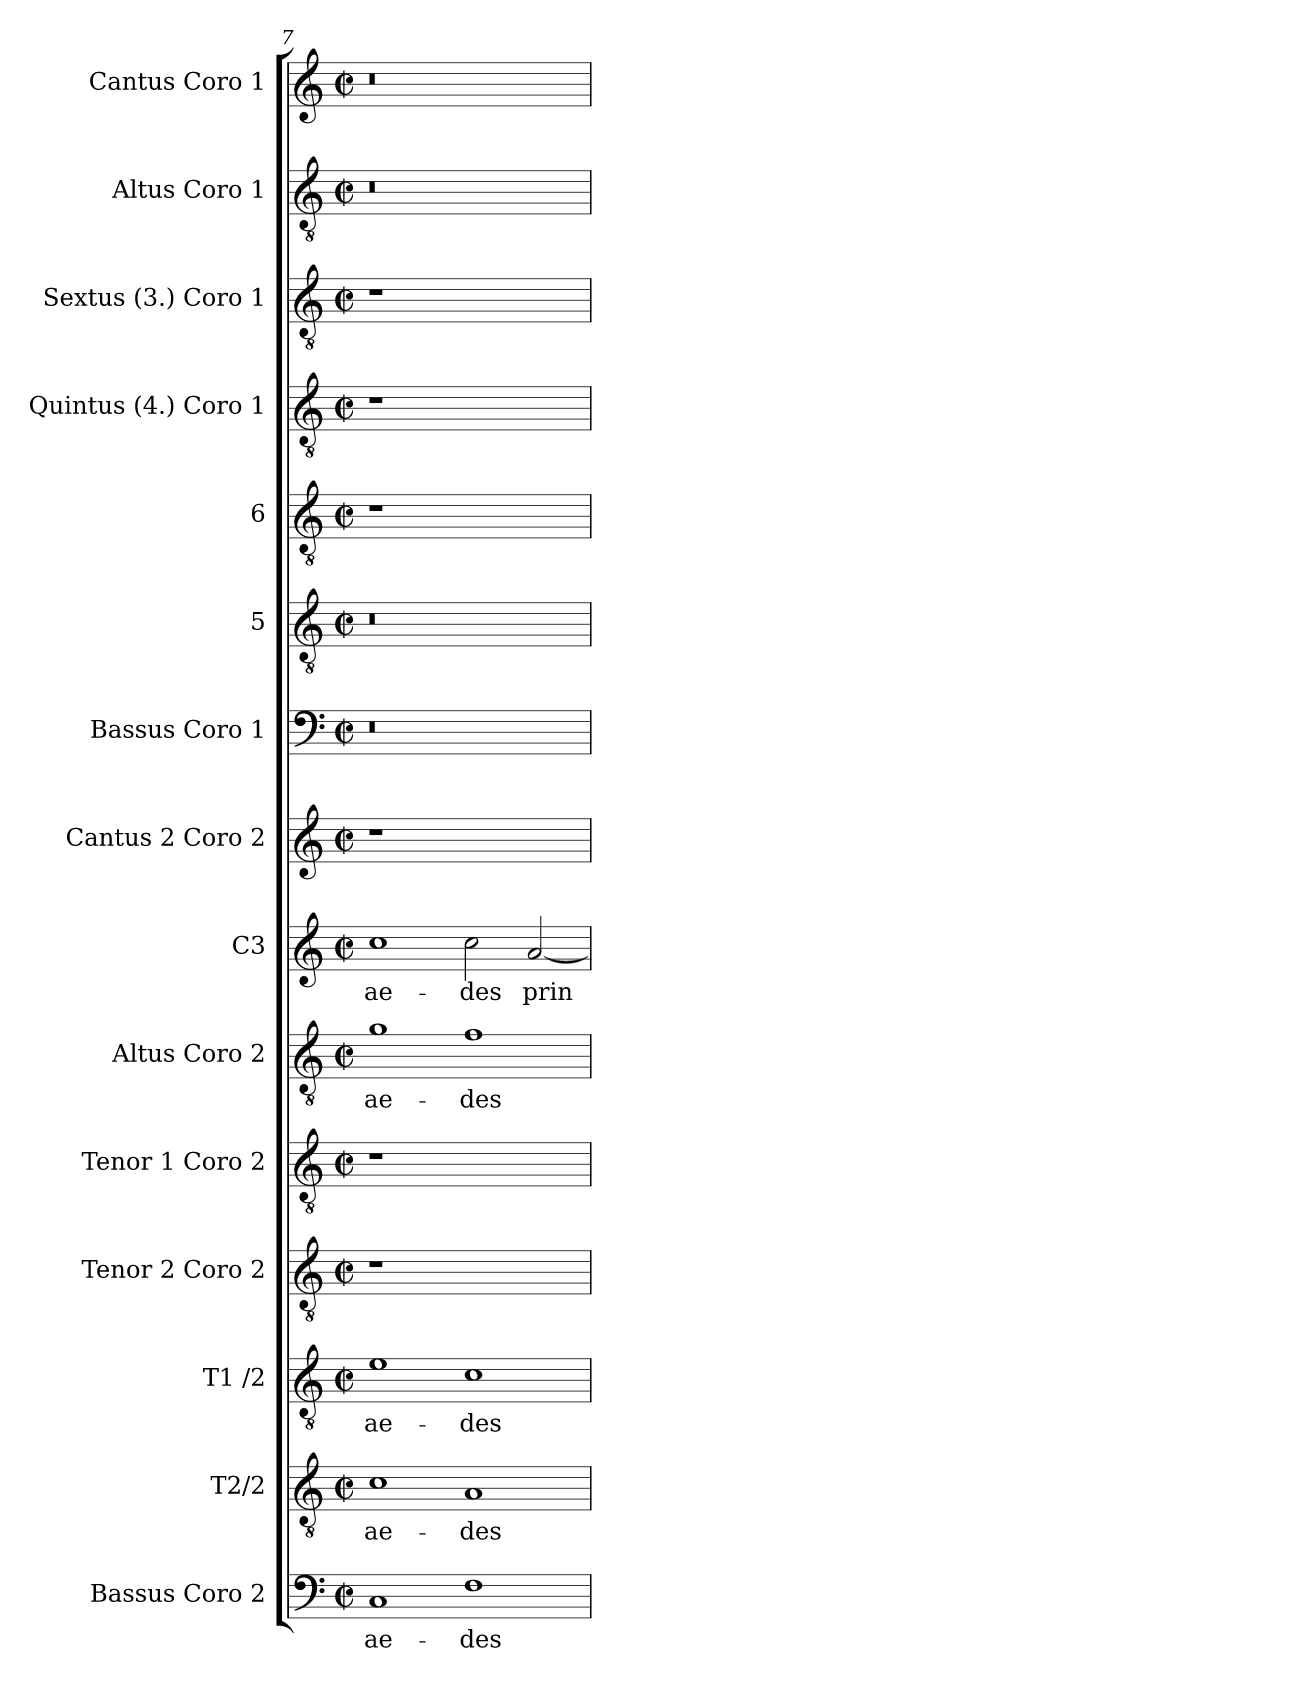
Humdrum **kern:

**kern	**text	**kern	**text	**kern	**text	**kern	**kern	**kern	**text	**kern	**text	**kern	**kern	**kern	**kern	**kern	**kern	**kern	**kern
*part15	*part15	*part14	*part14	*part13	*part13	*part12	*part11	*part10	*part10	*part9	*part9	*part8	*part7	*part6	*part5	*part4	*part3	*part2	*part1
*staff15	*staff15	*staff14	*staff14	*staff13	*staff13	*staff12	*staff11	*staff10	*staff10	*staff9	*staff9	*staff8	*staff7	*staff6	*staff5	*staff4	*staff3	*staff2	*staff1
*I"Bassus  Coro 2	*	*I"T2/2	*	*I"T1 /2	*	*I"Tenor 2  Coro 2	*I"Tenor 1  Coro 2	*I"Altus  Coro 2	*	*I"C3	*	*I"Cantus 2  Coro 2	*I"Bassus  Coro 1	*I"5	*I"6	*I"Quintus (4.)  Coro 1	*I"Sextus (3.)  Coro 1	*I"Altus  Coro 1	*I"Cantus  Coro 1
*I'B2	*	*I'T2/2	*	*I'T1 /2	*	*	*	*I'A2	*	*I'C3	*	*	*I'B1	*	*	*	*	*I'A1	*I'C1
!!LO:PB:g=z
*clefF4	*	*clefGv2	*	*clefGv2	*	*clefGv2	*clefGv2	*clefGv2	*	*clefG2	*	*clefG2	*clefF4	*clefGv2	*clefGv2	*clefGv2	*clefGv2	*clefGv2	*clefG2
*k[]	*	*k[]	*	*k[]	*	*k[]	*k[]	*k[]	*	*k[]	*	*k[]	*k[]	*k[]	*k[]	*k[]	*k[]	*k[]	*k[]
*C:	*	*C:	*	*C:	*	*C:	*C:	*C:	*	*C:	*	*C:	*C:	*C:	*C:	*C:	*C:	*C:	*C:
*M2/2	*	*M2/2	*	*M2/2	*	*M2/2	*M2/2	*M2/2	*	*M2/2	*	*M2/2	*M2/2	*M2/2	*M2/2	*M2/2	*M2/2	*M2/2	*M2/2
*met(c|)	*	*met(c|)	*	*met(c|)	*	*met(c|)	*met(c|)	*met(c|)	*	*met(c|)	*	*met(c|)	*met(c|)	*met(c|)	*met(c|)	*met(c|)	*met(c|)	*met(c|)	*met(c|)
=7	=7	=7	=7	=7	=7	=7	=7	=7	=7	=7	=7	=7	=7	=7	=7	=7	=7	=7	=7
!	!LO:LY:b:rj	!	!LO:LY:b:cj	!	!LO:LY:b:cj	!	!	!	!LO:LY:b:rj	!	!LO:LY:b:cj	!	!	!	!	!	!	!	!
1C	ae-	1c	ae-	1e	ae-	1r	1r	1g	ae-	1cc	ae-	1r	0r	0r	1r	1r	1r	0r	0r
!	!LO:LY:b:rj	!	!LO:LY:b:cj	!	!LO:LY:b:cj	!	!	!	!LO:LY:b:rj	!	!LO:LY:b:cj	!	!	!	!	!	!	!	!
1F	-des	1A	-des	1c	-des	1ryy	1ryy	1f	-des	2cc\	-des	1ryy	.	.	1ryy	1ryy	1ryy	.	.
!	!	!	!	!	!	!	!	!	!	!	!LO:LY:b:cj	!	!	!	!	!	!	!	!
.	.	.	.	.	.	.	.	.	.	[<2a/	prin-	.	.	.	.	.	.	.	.
=	=	=	=	=	=	=	=	=	=	=	=	=	=	=	=	=	=	=	=
*-	*-	*-	*-	*-	*-	*-	*-	*-	*-	*-	*-	*-	*-	*-	*-	*-	*-	*-	*-
